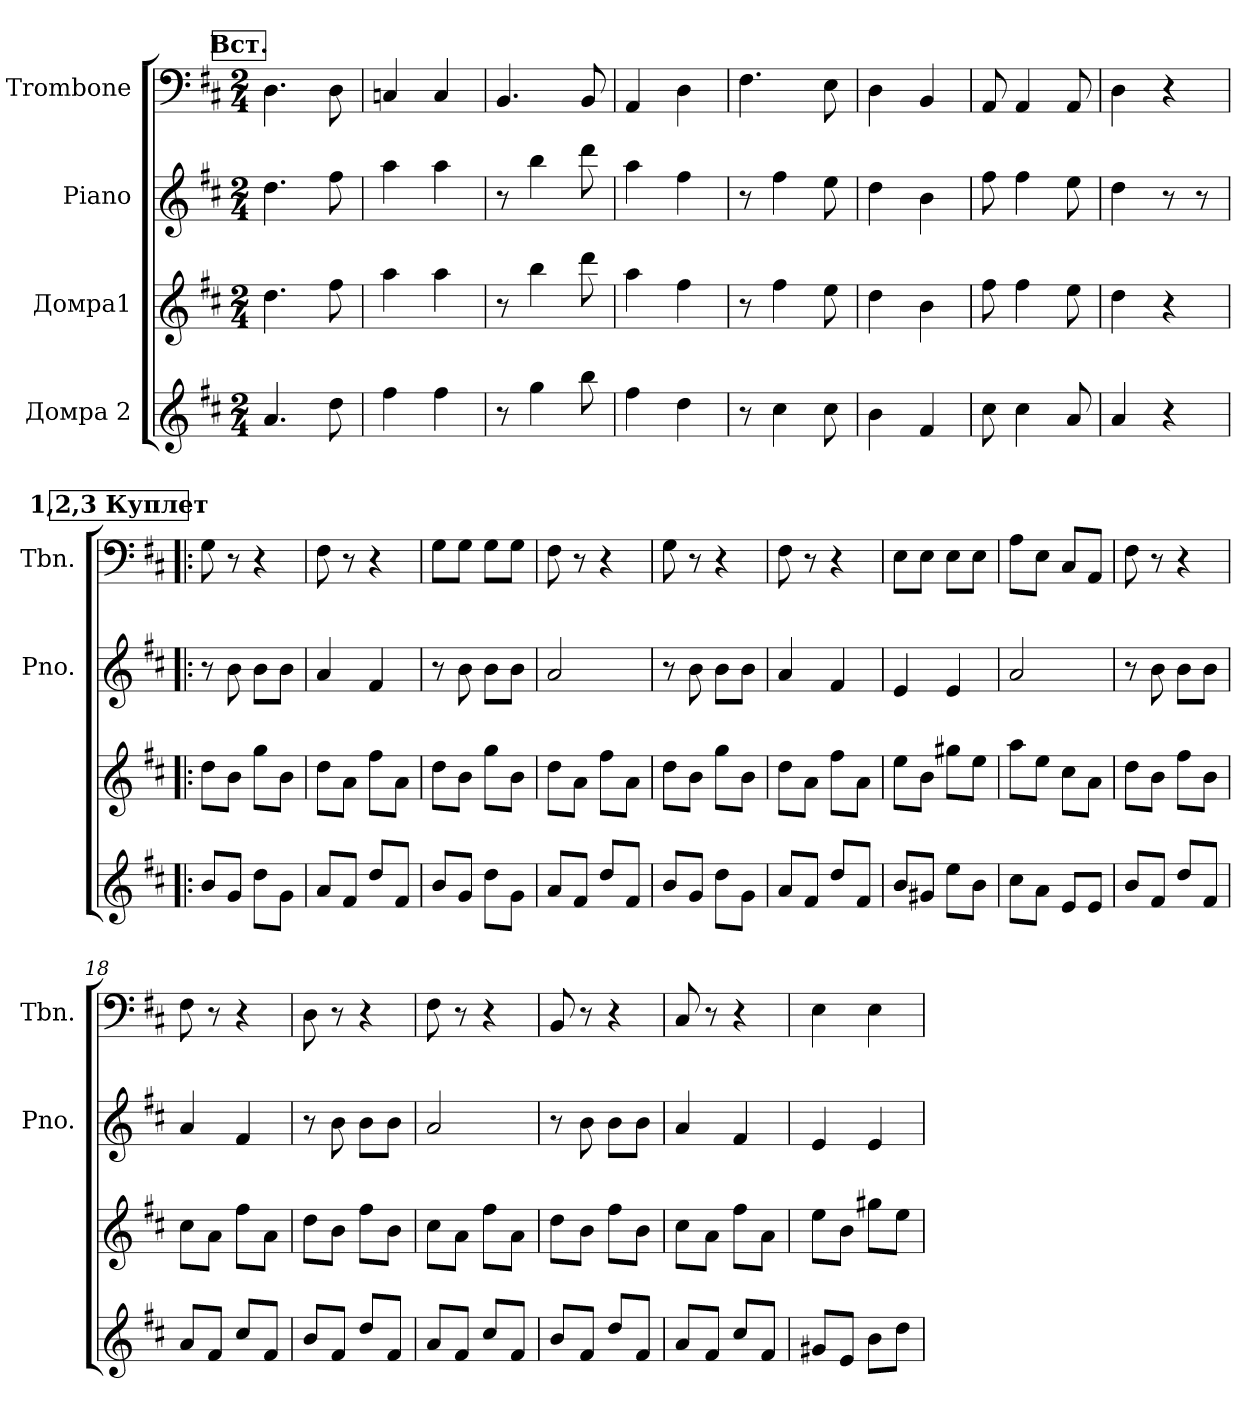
**kern	**kern	**kern	**kern
*part4	*part3	*part2	*part1
*staff4	*staff3	*staff2	*staff1
*I"Домра 2	*I"Домра1	*I"Piano	*I"Trombone
*	*	*I'Pno.	*I'Tbn.
*clefG2	*clefG2	*clefG2	*clefF4
*k[f#c#]	*k[f#c#]	*k[f#c#]	*k[f#c#]
*M2/4	*M2/4	*M2/4	*M2/4
!!LO:REH:place=s1:a:B:fs=14:t=Вст.
=1	=1	=1	=1
4.a/	4.dd\	4.dd\	4.D\
8dd\	8ff#\	8ff#\	8D\
=2	=2	=2	=2
4ff#\	4aa\	4aa\	4Cn/
4ff#\	4aa\	4aa\	4C/
=3	=3	=3	=3
8r	8r	8r	4.BB/
4gg\	4bb\	4bb\	.
8bb\	8ddd\	8ddd\	8BB/
=4	=4	=4	=4
4ff#\	4aa\	4aa\	4AA/
4dd\	4ff#\	4ff#\	4D\
=5	=5	=5	=5
8r	8r	8r	4.F#\
4cc#\	4ff#\	4ff#\	.
8cc#\	8ee\	8ee\	8E\
=6	=6	=6	=6
4b\	4dd\	4dd\	4D\
4f#/	4b\	4b\	4BB/
=7	=7	=7	=7
8cc#\	8ff#\	8ff#\	8AA/
4cc#\	4ff#\	4ff#\	4AA/
8a/	8ee\	8ee\	8AA/
=8	=8	=8	=8
4a/	4dd\	4dd\	4D\
4r	4r	8r	4r
.	.	8r	.
!!LO:LB:g=z
!!LO:REH:place=s1:a:B:fs=14:t=1,2,3 Куплет
=9!|:	=9!|:	=9!|:	=9!|:
8b/L	8dd\L	8r	8G\
8g/J	8b\J	8b\	8r
8dd\L	8gg\L	8b\L	4r
8g\J	8b\J	8b\J	.
=10	=10	=10	=10
8a/L	8dd\L	4a/	8F#\
8f#/J	8a\J	.	8r
8dd/L	8ff#\L	4f#/	4r
8f#/J	8a\J	.	.
=11	=11	=11	=11
8b/L	8dd\L	8r	8G\L
8g/J	8b\J	8b\	8G\J
8dd\L	8gg\L	8b\L	8G\L
8g\J	8b\J	8b\J	8G\J
=12	=12	=12	=12
8a/L	8dd\L	2a/	8F#\
8f#/J	8a\J	.	8r
8dd/L	8ff#\L	.	4r
8f#/J	8a\J	.	.
=13	=13	=13	=13
8b/L	8dd\L	8r	8G\
8g/J	8b\J	8b\	8r
8dd\L	8gg\L	8b\L	4r
8g\J	8b\J	8b\J	.
=14	=14	=14	=14
8a/L	8dd\L	4a/	8F#\
8f#/J	8a\J	.	8r
8dd/L	8ff#\L	4f#/	4r
8f#/J	8a\J	.	.
=15	=15	=15	=15
8b/L	8ee\L	4e/	8E\L
8g#X/J	8b\J	.	8E\J
8ee\L	8gg#X\L	4e/	8E\L
8b\J	8ee\J	.	8E\J
=16	=16	=16	=16
8cc#\L	8aa\L	2a/	8A\L
8a\J	8ee\J	.	8E\J
8e/L	8cc#\L	.	8C#/L
8e/J	8a\J	.	8AA/J
!!LO:LB:g=z
=17	=17	=17	=17
8b/L	8dd\L	8r	8F#\
8f#/J	8b\J	8b\	8r
8dd/L	8ff#\L	8b\L	4r
8f#/J	8b\J	8b\J	.
=18	=18	=18	=18
8a/L	8cc#\L	4a/	8F#\
8f#/J	8a\J	.	8r
8cc#/L	8ff#\L	4f#/	4r
8f#/J	8a\J	.	.
=19	=19	=19	=19
8b/L	8dd\L	8r	8D\
8f#/J	8b\J	8b\	8r
8dd/L	8ff#\L	8b\L	4r
8f#/J	8b\J	8b\J	.
=20	=20	=20	=20
8a/L	8cc#\L	2a/	8F#\
8f#/J	8a\J	.	8r
8cc#/L	8ff#\L	.	4r
8f#/J	8a\J	.	.
=21	=21	=21	=21
8b/L	8dd\L	8r	8BB/
8f#/J	8b\J	8b\	8r
8dd/L	8ff#\L	8b\L	4r
8f#/J	8b\J	8b\J	.
=22	=22	=22	=22
8a/L	8cc#\L	4a/	8C#/
8f#/J	8a\J	.	8r
8cc#/L	8ff#\L	4f#/	4r
8f#/J	8a\J	.	.
=23	=23	=23	=23
8g#X/L	8ee\L	4e/	4E\
8e/J	8b\J	.	.
8b\L	8gg#X\L	4e/	4E\
8dd\J	8ee\J	.	.
=	=	=	=
*-	*-	*-	*-
